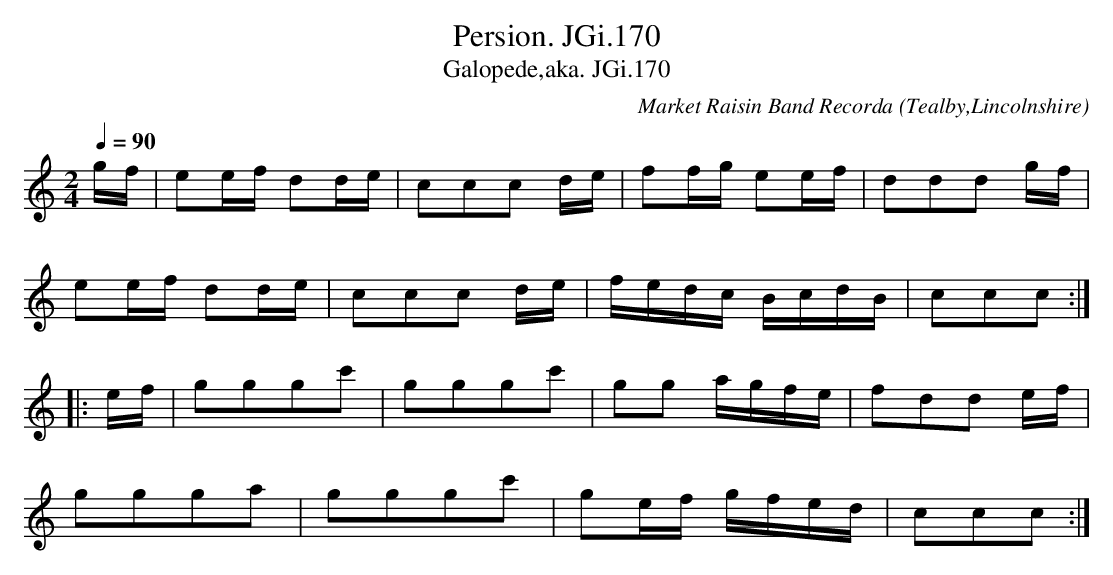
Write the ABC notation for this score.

X:1
T:Persion. JGi.170
T:Galopede,aka. JGi.170
C:Market Raisin Band Recorda
L:1/8
M:2/4
O:Tealby,Lincolnshire
Q:1/4=90
K:C
g/f/|ee/f/ dd/e/|ccc d/e/|ff/g/ ee/f/|ddd g/f/|
ee/f/ dd/e/|ccc d/e/|f/e/d/c/ B/c/d/B/|ccc:|
|:e/f/|gggc'|gggc'|gg a/g/f/e/|fdd e/f/|
ggga|gggc'|ge/f/ g/f/e/d/|ccc:|
